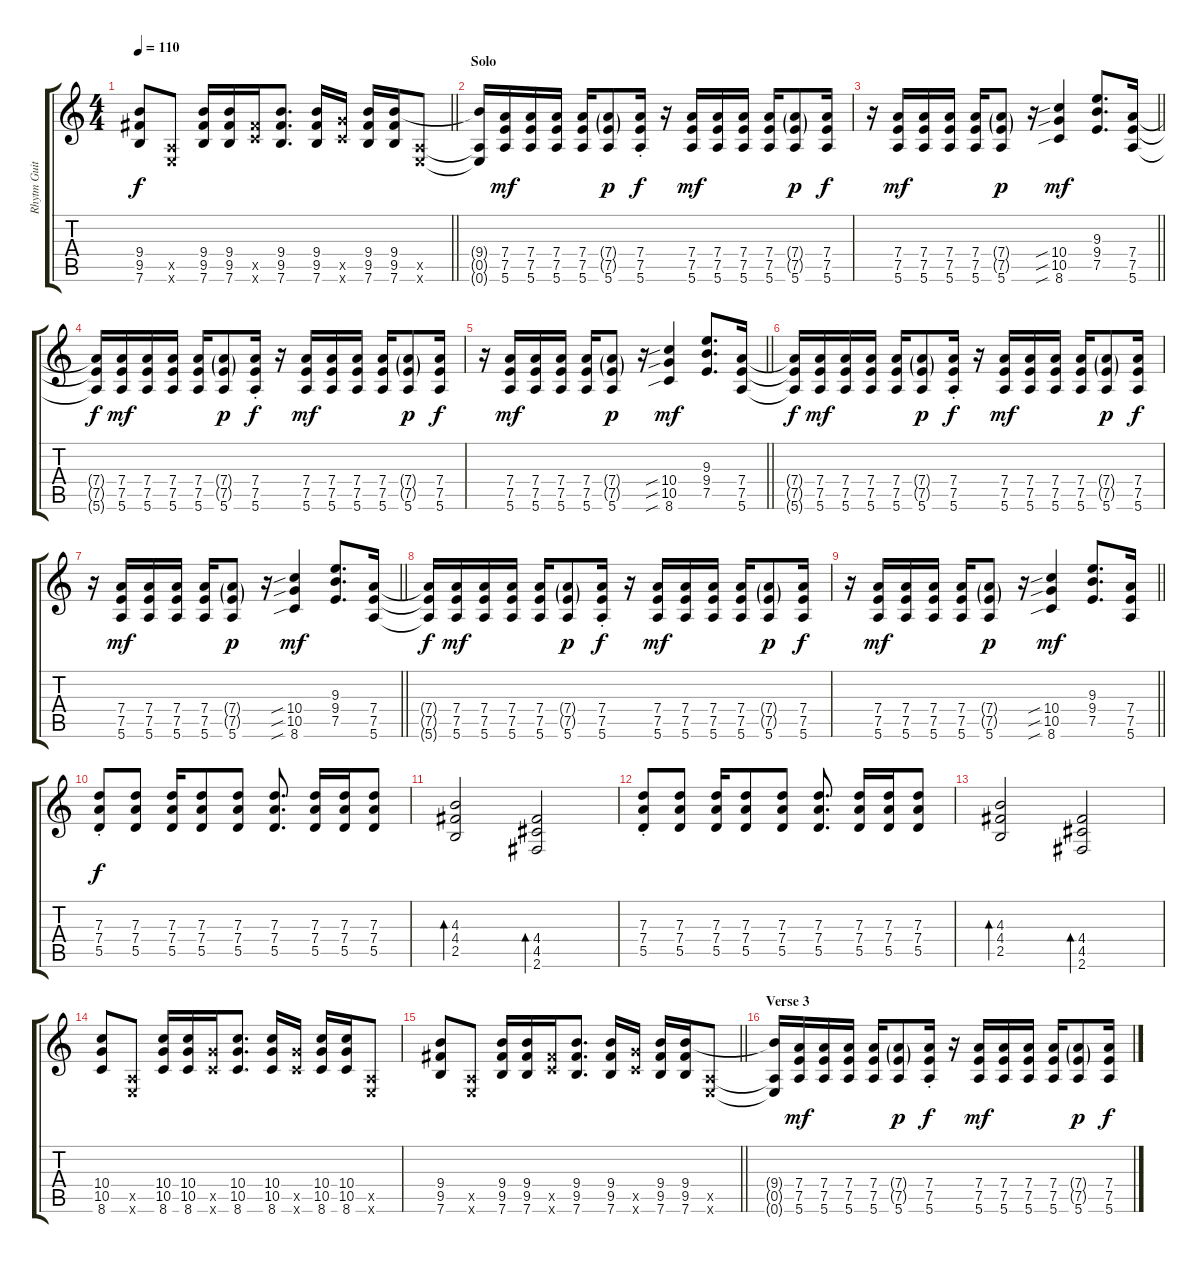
\track ("Rhytm Guit" "Rhytm Guit") {instrument overdrivenguitar}
\staff {score tabs}
\tuning (E4 B3 G3 D3 A2 E2) {hide}
\ts (4 4)
\tempo 110
\clef g2
\barLineRight lightlight
\ks c
(9.4 9.5 7.6).8{dy f} (0.5{x} 0.6{x}).8 (9.4 9.5 7.6).16 (9.4 9.5 7.6).16 (9.5{x} 8.6{x}).16 (9.4 9.5 7.6).8{d} (9.4 9.5 7.6).16 (10.5{x} 8.6{x}).16 (9.4 9.5 7.6).16 (9.4 9.5 7.6).16 (0.5{x} 0.6{x}).8 |
\section ("" "Solo")
(9.4{t} 0.5{t} 0.6{t}).16 (7.4 7.5 5.6).16{dy mf} (7.4 7.5 5.6).16 (7.4 7.5 5.6).16 (7.4 7.5 5.6).16 (7.4{g} 7.5{g} 5.6).8{dy p} (7.4 7.5{st} 5.6).16{dy f} r.16 (7.4 7.5 5.6).16{dy mf} (7.4 7.5 5.6).16 (7.4 7.5 5.6).16 (7.4 7.5 5.6).16 (7.4{g} 7.5{g} 5.6).8{dy p} (7.4 7.5 5.6).16{dy f} |
\barLineRight lightlight
r.16 (7.4 7.5 5.6).16{dy mf} (7.4 7.5 5.6).16 (7.4 7.5 5.6).16 (7.4 7.5 5.6).16 (7.4{g} 7.5{g} 5.6).8{dy p} r.16 (10.4{sib} 10.5{sib} 8.6{sib}).4{dy mf} (9.3 9.4 7.5).8{d} (7.4 7.5 5.6).16 |
(7.4{t} 7.5{t} 5.6{t}).16{dy f} (7.4 7.5 5.6).16{dy mf} (7.4 7.5 5.6).16 (7.4 7.5 5.6).16 (7.4 7.5 5.6).16 (7.4{g} 7.5{g} 5.6).8{dy p} (7.4 7.5{st} 5.6).16{dy f} r.16 (7.4 7.5 5.6).16{dy mf} (7.4 7.5 5.6).16 (7.4 7.5 5.6).16 (7.4 7.5 5.6).16 (7.4{g} 7.5{g} 5.6).8{dy p} (7.4 7.5 5.6).16{dy f} |
\barLineRight lightlight
r.16 (7.4 7.5 5.6).16{dy mf} (7.4 7.5 5.6).16 (7.4 7.5 5.6).16 (7.4 7.5 5.6).16 (7.4{g} 7.5{g} 5.6).8{dy p} r.16 (10.4{sib} 10.5{sib} 8.6{sib}).4{dy mf} (9.3 9.4 7.5).8{d} (7.4 7.5 5.6).16 |
(7.4{t} 7.5{t} 5.6{t}).16{dy f} (7.4 7.5 5.6).16{dy mf} (7.4 7.5 5.6).16 (7.4 7.5 5.6).16 (7.4 7.5 5.6).16 (7.4{g} 7.5{g} 5.6).8{dy p} (7.4 7.5{st} 5.6).16{dy f} r.16 (7.4 7.5 5.6).16{dy mf} (7.4 7.5 5.6).16 (7.4 7.5 5.6).16 (7.4 7.5 5.6).16 (7.4{g} 7.5{g} 5.6).8{dy p} (7.4 7.5 5.6).16{dy f} |
\barLineRight lightlight
r.16 (7.4 7.5 5.6).16{dy mf} (7.4 7.5 5.6).16 (7.4 7.5 5.6).16 (7.4 7.5 5.6).16 (7.4{g} 7.5{g} 5.6).8{dy p} r.16 (10.4{sib} 10.5{sib} 8.6{sib}).4{dy mf} (9.3 9.4 7.5).8{d} (7.4 7.5 5.6).16 |
(7.4{t} 7.5{t} 5.6{t}).16{dy f} (7.4 7.5 5.6).16{dy mf} (7.4 7.5 5.6).16 (7.4 7.5 5.6).16 (7.4 7.5 5.6).16 (7.4{g} 7.5{g} 5.6).8{dy p} (7.4 7.5{st} 5.6).16{dy f} r.16 (7.4 7.5 5.6).16{dy mf} (7.4 7.5 5.6).16 (7.4 7.5 5.6).16 (7.4 7.5 5.6).16 (7.4{g} 7.5{g} 5.6).8{dy p} (7.4 7.5 5.6).16{dy f} |
\barLineRight lightlight
r.16 (7.4 7.5 5.6).16{dy mf} (7.4 7.5 5.6).16 (7.4 7.5 5.6).16 (7.4 7.5 5.6).16 (7.4{g} 7.5{g} 5.6).8{dy p} r.16 (10.4{sib} 10.5{sib} 8.6{sib}).4{dy mf} (9.3 9.4 7.5).8{d} (7.4 7.5 5.6).16 |
(7.3{st} 7.4{st} 5.5{st}).8{dy f} (7.3 7.4 5.5).8 (7.3 7.4 5.5).16 (7.3 7.4 5.5).8 (7.3 7.4 5.5).8 (7.3 7.4 5.5).8{d} (7.3 7.4 5.5).16 (7.3 7.4 5.5).16 (7.3 7.4 5.5).8 |
(4.3 4.4 2.5).2{bd 120} (4.4 4.5 2.6).2{bd 120} |
(7.3{st} 7.4{st} 5.5{st}).8 (7.3 7.4 5.5).8 (7.3 7.4 5.5).16 (7.3 7.4 5.5).8 (7.3 7.4 5.5).8 (7.3 7.4 5.5).8{d} (7.3 7.4 5.5).16 (7.3 7.4 5.5).16 (7.3 7.4 5.5).8 |
(4.3 4.4 2.5).2{bd 120} (4.4 4.5 2.6).2{bd 120} |
(10.4 10.5 8.6).8 (0.5{x} 0.6{x}).8 (10.4 10.5 8.6).16 (10.4 10.5 8.6).16 (10.5{x} 8.6{x}).16 (10.4 10.5 8.6).8{d} (10.4 10.5 8.6).16 (10.5{x} 8.6{x}).16 (10.4 10.5 8.6).16 (10.4 10.5 8.6).16 (0.5{x} 0.6{x}).8 |
\barLineRight lightlight
(9.4 9.5 7.6).8 (0.5{x} 0.6{x}).8 (9.4 9.5 7.6).16 (9.4 9.5 7.6).16 (9.5{x} 8.6{x}).16 (9.4 9.5 7.6).8{d} (9.4 9.5 7.6).16 (10.5{x} 8.6{x}).16 (9.4 9.5 7.6).16 (9.4 9.5 7.6).16 (0.5{x} 0.6{x}).8 |
\section ("" "Verse 3")
(9.4{t} 0.5{t} 0.6{t}).16 (7.4 7.5 5.6).16{dy mf} (7.4 7.5 5.6).16 (7.4 7.5 5.6).16 (7.4 7.5 5.6).16 (7.4{g} 7.5{g} 5.6).8{dy p} (7.4 7.5{st} 5.6).16{dy f} r.16 (7.4 7.5 5.6).16{dy mf} (7.4 7.5 5.6).16 (7.4 7.5 5.6).16 (7.4 7.5 5.6).16 (7.4{g} 7.5{g} 5.6).8{dy p} (7.4 7.5 5.6).16{dy f}
